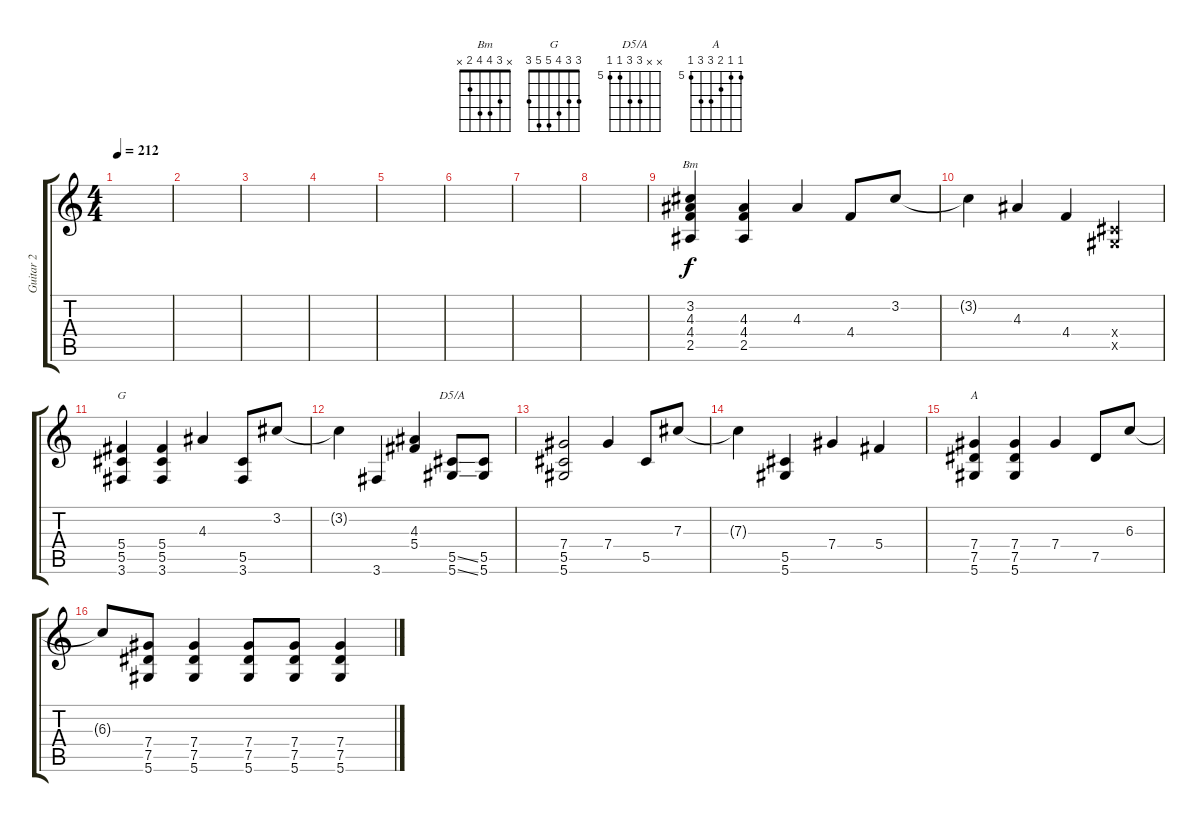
\track ("Guitar 2" "Guitar 2") {instrument distortionguitar}
\staff {score tabs}
\tuning (Eb4 Bb3 Gb3 Db3 Ab2 Eb2) {hide}
\chord ("Bm" x 3 4 4 2 x)
\chord ("G" 3 3 4 5 5 3)
\chord ("D5/A" x x 7 7 5 5) {firstfret 5}
\chord ("A" 5 5 6 7 7 5) {firstfret 5}
\ts (4 4)
\tempo 212
\clef g2
\ks c
|
|
|
|
|
|
|
|
(3.2 4.3 4.4 2.5).4{ch "Bm"} (4.3 4.4 2.5).4 4.3.4 4.4.8 3.2.8 |
3.2{t}.4 4.3.4 4.4.4 (0.4{x} 0.5{x}).4 |
(5.4 5.5 3.6).4{ch "G"} (5.4 5.5 3.6).4 4.3.4 (5.5 3.6).8 3.2.8 |
3.2{t}.4 3.6.4 (4.3 5.4).4 (5.5{ss} 5.6{ss}).8{ch "D5/A"} (5.5 5.6).8 |
(7.4 5.5 5.6).2 7.4.4 5.5.8 7.3.8 |
7.3{t}.4 (5.5 5.6).4 7.4.4 5.4.4 |
(7.4 7.5 5.6).4{ch "A"} (7.4 7.5 5.6).4 7.4.4 7.5.8 6.3.8 |
6.3{t}.8 (7.4 7.5 5.6).8 (7.4 7.5 5.6).4 (7.4 7.5 5.6).8 (7.4 7.5 5.6).8 (7.4 7.5 5.6).4
